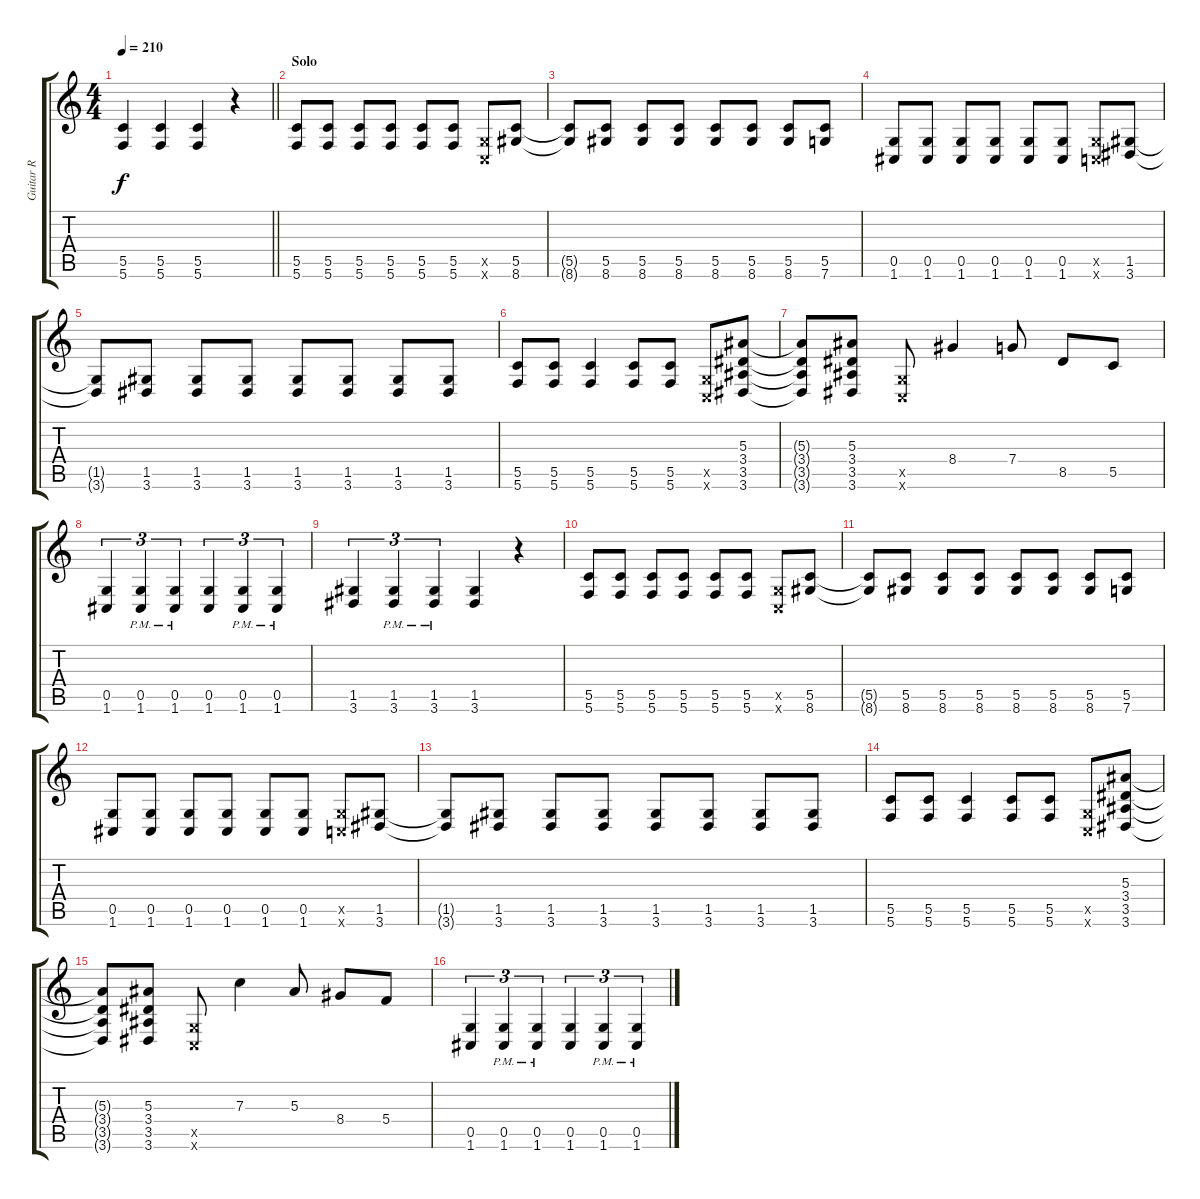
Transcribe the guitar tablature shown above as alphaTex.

\track ("Guitar R" "Guitar R") {instrument overdrivenguitar}
\staff {score tabs}
\tuning (D4 A3 F3 C3 G2 C2) {hide}
\ts (4 4)
\tempo 210
\clef g2
\barLineRight lightlight
\ks c
(5.5 5.6).4{dy f} (5.5 5.6).4 (5.5 5.6).4 r.4 |
\section ("" "Solo")
(5.5 5.6).8 (5.5 5.6).8 (5.5 5.6).8 (5.5 5.6).8 (5.5 5.6).8 (5.5 5.6).8 (0.5{x} 0.6{x}).8 (5.5 8.6).8 |
(5.5{t} 8.6{t}).8 (5.5 8.6).8 (5.5 8.6).8 (5.5 8.6).8 (5.5 8.6).8 (5.5 8.6).8 (5.5 8.6).8 (5.5 7.6).8 |
(0.5 1.6).8 (0.5 1.6).8 (0.5 1.6).8 (0.5 1.6).8 (0.5 1.6).8 (0.5 1.6).8 (0.5{x} 0.6{x}).8 (1.5 3.6).8 |
(1.5{t} 3.6{t}).8 (1.5 3.6).8 (1.5 3.6).8 (1.5 3.6).8 (1.5 3.6).8 (1.5 3.6).8 (1.5 3.6).8 (1.5 3.6).8 |
(5.5 5.6).8 (5.5 5.6).8 (5.5 5.6).4 (5.5 5.6).8 (5.5 5.6).8 (0.5{x} 0.6{x}).8 (5.3 3.4 3.5 3.6).8 |
(5.3{t} 3.4{t} 3.5{t} 3.6{t}).8 (5.3 3.4 3.5 3.6).8 (0.5{x} 0.6{x}).8 8.4.4 7.4.8 8.5.8 5.5.8 |
(0.5 1.6).4{tu (3 2)} (0.5{pm} 1.6{pm}).4{tu (3 2)} (0.5{pm} 1.6{pm}).4{tu (3 2)} (0.5 1.6).4{tu (3 2)} (0.5{pm} 1.6{pm}).4{tu (3 2)} (0.5{pm} 1.6{pm}).4{tu (3 2)} |
(1.5 3.6).4{tu (3 2)} (1.5{pm} 3.6{pm}).4{tu (3 2)} (1.5{pm} 3.6{pm}).4{tu (3 2)} (1.5 3.6).4 r.4 |
(5.5 5.6).8 (5.5 5.6).8 (5.5 5.6).8 (5.5 5.6).8 (5.5 5.6).8 (5.5 5.6).8 (0.5{x} 0.6{x}).8 (5.5 8.6).8 |
(5.5{t} 8.6{t}).8 (5.5 8.6).8 (5.5 8.6).8 (5.5 8.6).8 (5.5 8.6).8 (5.5 8.6).8 (5.5 8.6).8 (5.5 7.6).8 |
(0.5 1.6).8 (0.5 1.6).8 (0.5 1.6).8 (0.5 1.6).8 (0.5 1.6).8 (0.5 1.6).8 (0.5{x} 0.6{x}).8 (1.5 3.6).8 |
(1.5{t} 3.6{t}).8 (1.5 3.6).8 (1.5 3.6).8 (1.5 3.6).8 (1.5 3.6).8 (1.5 3.6).8 (1.5 3.6).8 (1.5 3.6).8 |
(5.5 5.6).8 (5.5 5.6).8 (5.5 5.6).4 (5.5 5.6).8 (5.5 5.6).8 (0.5{x} 0.6{x}).8 (5.3 3.4 3.5 3.6).8 |
(5.3{t} 3.4{t} 3.5{t} 3.6{t}).8 (5.3 3.4 3.5 3.6).8 (0.5{x} 0.6{x}).8 7.3.4 5.3.8 8.4.8 5.4.8 |
(0.5 1.6).4{tu (3 2)} (0.5{pm} 1.6{pm}).4{tu (3 2)} (0.5{pm} 1.6{pm}).4{tu (3 2)} (0.5 1.6).4{tu (3 2)} (0.5{pm} 1.6{pm}).4{tu (3 2)} (0.5{pm} 1.6{pm}).4{tu (3 2)}
